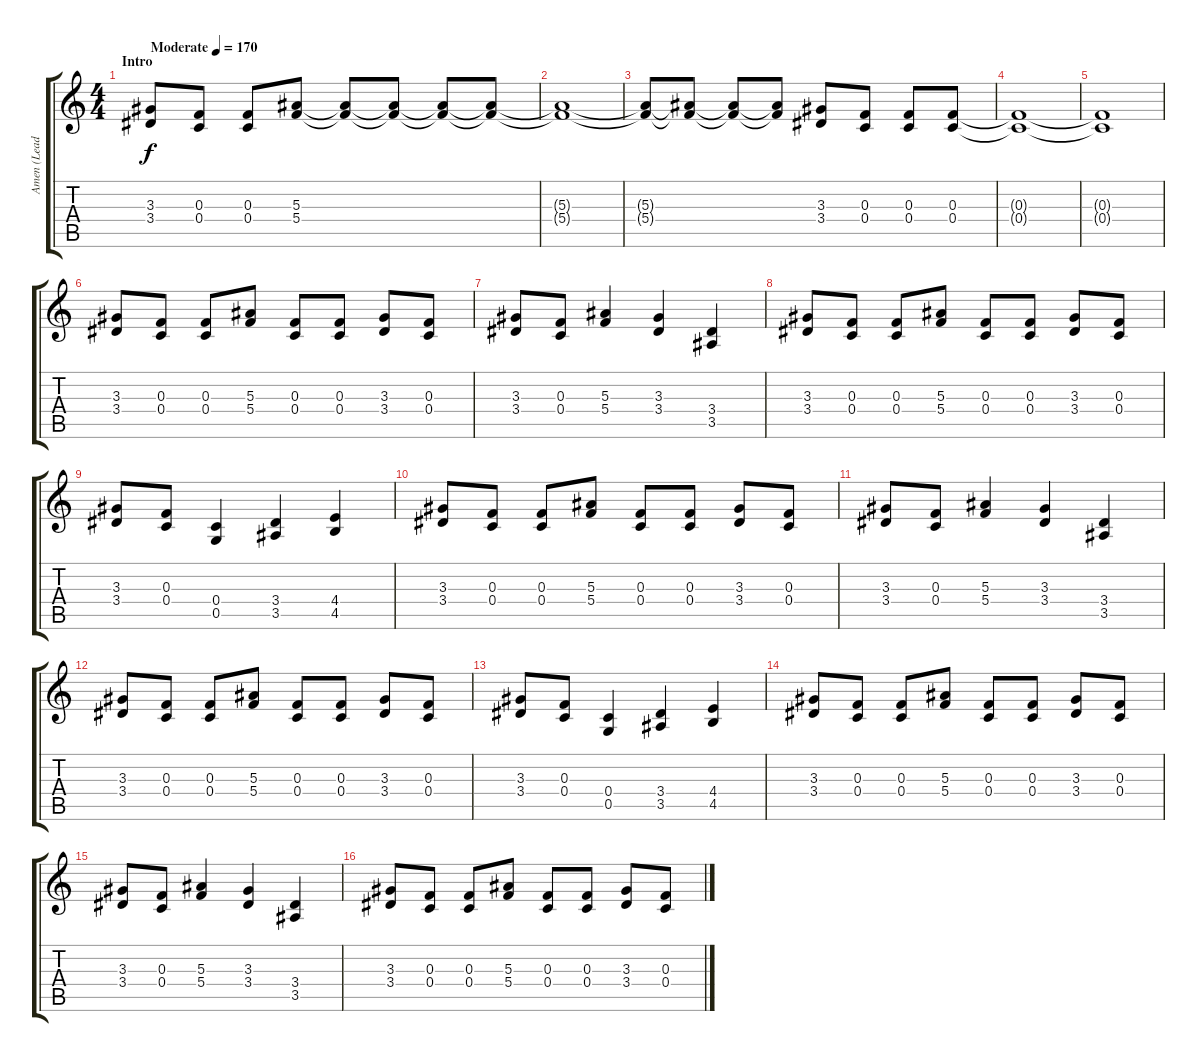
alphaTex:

\track ("Amen (Lead)" "Amen (Lead") {instrument overdrivenguitar}
\staff {score tabs}
\tuning (D4 A3 F3 C3 G2 D2) {hide}
\ts (4 4)
\section ("" "Intro")
\tempo (170 "Moderate")
\clef g2
\ks c
(3.3 3.4).8{dy f instrument overdrivenguitar} (0.3 0.4).8 (0.3 0.4).8 (5.3 5.4).8 (5.3{t} 5.4{t}).8 (5.3{t} 5.4{t}).8 (5.3{t} 5.4{t}).8 (5.3{t} 5.4{t}).8 |
(5.3{t} 5.4{t}).1 |
(5.3{t} 5.4{t}).8 (5.3{t} 5.4{t}).8 (5.3{t} 5.4{t}).8 (5.3{t} 5.4{t}).8 (3.3 3.4).8 (0.3 0.4).8 (0.3 0.4).8 (0.3 0.4).8 |
(0.3{t} 0.4{t}).1 |
(0.3{t} 0.4{t}).1 |
(3.3 3.4).8 (0.3 0.4).8 (0.3 0.4).8 (5.3 5.4).8 (0.3 0.4).8 (0.3 0.4).8 (3.3 3.4).8 (0.3 0.4).8 |
(3.3 3.4).8 (0.3 0.4).8 (5.3 5.4).4 (3.3 3.4).4 (3.4 3.5).4 |
(3.3 3.4).8 (0.3 0.4).8 (0.3 0.4).8 (5.3 5.4).8 (0.3 0.4).8 (0.3 0.4).8 (3.3 3.4).8 (0.3 0.4).8 |
(3.3 3.4).8 (0.3 0.4).8 (0.4 0.5).4 (3.4 3.5).4 (4.4 4.5).4 |
(3.3 3.4).8 (0.3 0.4).8 (0.3 0.4).8 (5.3 5.4).8 (0.3 0.4).8 (0.3 0.4).8 (3.3 3.4).8 (0.3 0.4).8 |
(3.3 3.4).8 (0.3 0.4).8 (5.3 5.4).4 (3.3 3.4).4 (3.4 3.5).4 |
(3.3 3.4).8 (0.3 0.4).8 (0.3 0.4).8 (5.3 5.4).8 (0.3 0.4).8 (0.3 0.4).8 (3.3 3.4).8 (0.3 0.4).8 |
(3.3 3.4).8 (0.3 0.4).8 (0.4 0.5).4 (3.4 3.5).4 (4.4 4.5).4 |
(3.3 3.4).8 (0.3 0.4).8 (0.3 0.4).8 (5.3 5.4).8 (0.3 0.4).8 (0.3 0.4).8 (3.3 3.4).8 (0.3 0.4).8 |
(3.3 3.4).8 (0.3 0.4).8 (5.3 5.4).4 (3.3 3.4).4 (3.4 3.5).4 |
(3.3 3.4).8 (0.3 0.4).8 (0.3 0.4).8 (5.3 5.4).8 (0.3 0.4).8 (0.3 0.4).8 (3.3 3.4).8 (0.3 0.4).8
